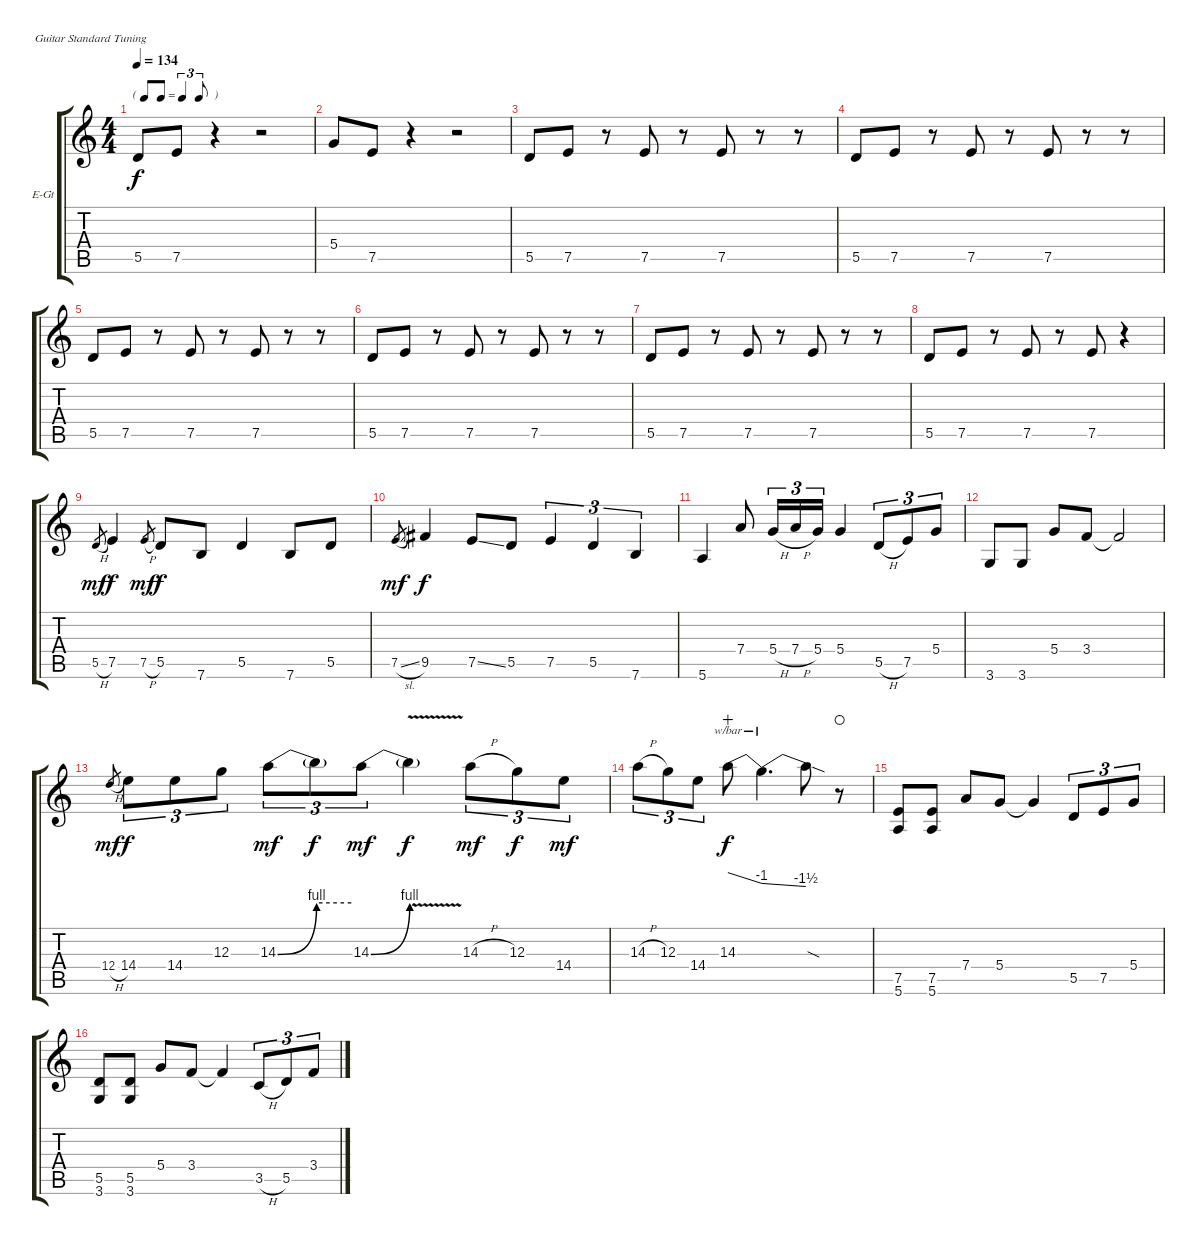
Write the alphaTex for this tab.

\bracketExtendMode groupsimilarinstruments
\firstSystemTrackNameOrientation horizontal
\otherSystemsTrackNameOrientation horizontal
\track ("Overdrive Guitar (Dist over)" "E-Gt") {instrument overdrivenguitar}
\staff {score tabs}
\tuning (E4 B3 G3 D3 A2 E2)
\ts (4 4)
\tf triplet8th
\tempo 134
\clef g2
\scale
0.333333
\ks c
5.5.8{dy f} 7.5.8 r.4 r.2 |
\scale
0.333333 5.4.8 7.5.8 r.4 r.2 |
\scale
0.333333 5.5.8 7.5.8 r.8 7.5.8 r.8 7.5.8 r.8 r.8 |
\scale
0.333333 5.5.8 7.5.8 r.8 7.5.8 r.8 7.5.8 r.8 r.8 |
\scale
0.333333 5.5.8 7.5.8 r.8 7.5.8 r.8 7.5.8 r.8 r.8 |
\scale
0.333333 5.5.8 7.5.8 r.8 7.5.8 r.8 7.5.8 r.8 r.8 |
\scale
0.333333 5.5.8 7.5.8 r.8 7.5.8 r.8 7.5.8 r.8 r.8 |
\scale
0.333333 5.5.8 7.5.8 r.8 7.5.8 r.8 7.5.8 r.4 |
\scale
0.333333 5.5{h}.8{gr dy mf} 7.5.4{dy f} 7.5{h}.8{gr dy mf} 5.5.8{dy f} 7.6.8 5.5.4 7.6.8 5.5.8 |
\scale
0.333333 7.5{sl}.8{gr dy mf} 9.5.4{dy f} 7.5{ss}.8 5.5.8 7.5.4{tu (3 2)} 5.5.4{tu (3 2)} 7.6.4{tu (3 2)} |
\scale
0.333333 5.6.4 7.4.8 5.4{h}.16{tu (3 2)} 7.4{h}.16{tu (3 2)} 5.4.16{tu (3 2)} 5.4.4 5.5{h}.8{tu (3 2)} 7.5.8{tu (3 2)} 5.4.8{tu (3 2)} |
\scale
0.333333 3.6.8 3.6.8 5.4.8 3.4.8 3.4{t}.2 |
\scale
0.333333 12.4{h}.8{gr dy mf} 14.4.8{tu (3 2) dy f} 14.4.8{tu (3 2)} 12.3.8{tu (3 2)} 14.3{be (bend 0 0 60 4)}.8{tu (3 2) dy mf} 14.3{be (hold 0 4 60 4) t}.8{tu (3 2) dy f} 14.3{be (bend 0 0 60 4)}.8{tu (3 2) dy mf} 14.3{v t}.4{dy f} 14.3{h}.8{tu (3 2) dy mf} 12.3.8{tu (3 2) dy f} 14.4.8{tu (3 2) dy mf} |
\scale
0.333333 14.3{h}.8{tu (3 2)} 12.3.8{tu (3 2)} 14.4.8{tu (3 2)} 14.3.8{tbe (dive default 0 0 60 -4) dy f wahc} 14.3{t}.4{d tbe (dive default 0 -4 60 -6)} 14.3{sod t}.8 r.8{waho} |
\scale
0.333333 (7.5 5.6).8 (7.5 5.6).8 7.4.8 5.4.8 5.4{t}.4 5.5.8{tu (3 2)} 7.5.8{tu (3 2)} 5.4.8{tu (3 2)} |
\scale
0.333333 (5.5 3.6).8 (5.5 3.6).8 5.4.8 3.4.8 3.4{t}.4 3.5{h}.8{tu (3 2)} 5.5.8{tu (3 2)} 3.4.8{tu (3 2)}
